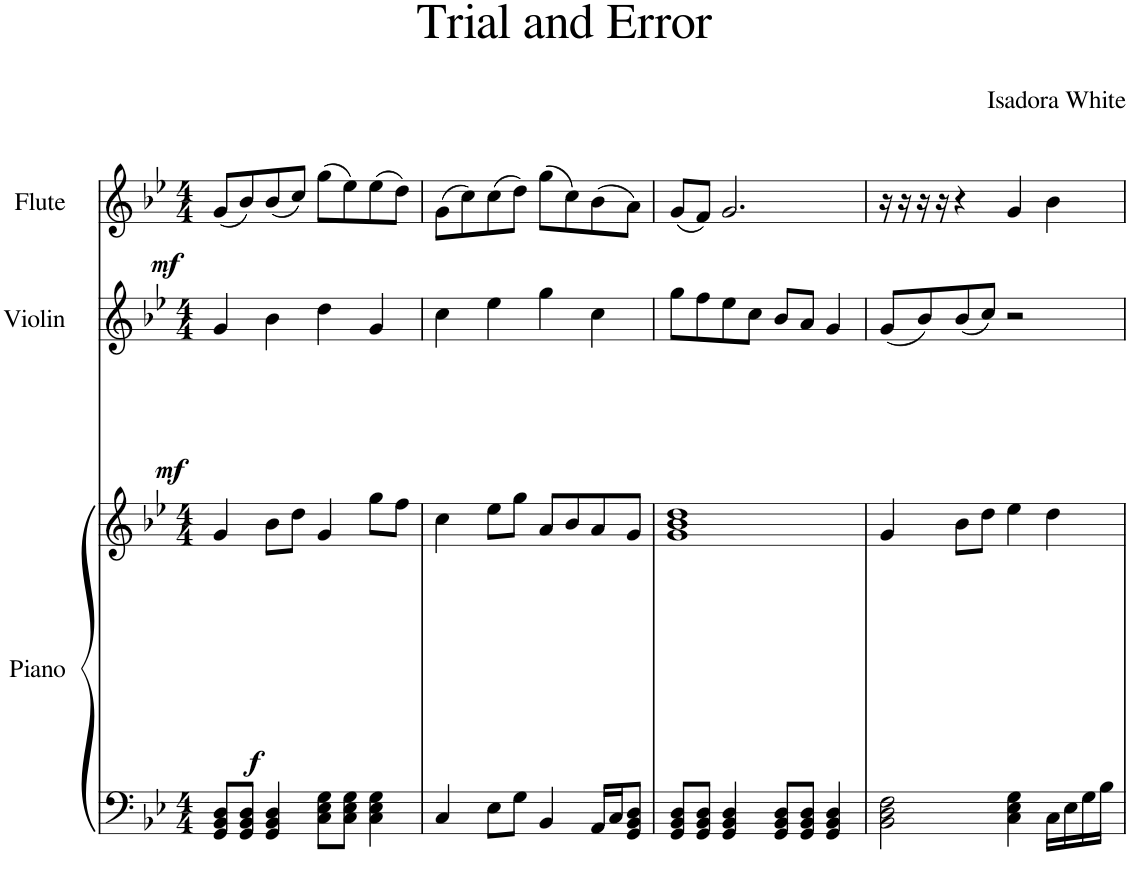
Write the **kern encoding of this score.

**kern	**kern	**dynam	**kern	**dynam	**kern	**dynam
*part3	*part3	*part3	*part2	*part2	*part1	*part1
*staff4	*staff3	*staff3/4	*staff2	*staff2	*staff1	*staff1
*I"Piano	*	*	*I"Violin	*	*I"Flute	*
*I'Pno.	*	*	*I'Vln.	*	*I'Fl.	*
*clefF4	*clefG2	*	*clefG2	*	*clefG2	*
*k[b-e-]	*k[b-e-]	*	*k[b-e-]	*	*k[b-e-]	*
*M4/4	*M4/4	*	*M4/4	*	*M4/4	*
=1	=1	=1	=1	=1	=1	=1
!	!	!LO:DY:b=2	!	!	!	!
!	!	!LO:DY:n=1:b	!	!LO:DY:b	!	!LO:DY:b
8GG/ 8BB-/ 8D/L	4g/	ff f	4g/	mf	(8g/L	mf
8GG/ 8BB-/ 8D/J	.	.	.	.	8b-/)	.
4GG/ 4BB-/ 4D/	8b-\L	.	4b-\	.	(8b-/	.
.	8dd\J	.	.	.	8cc/J)	.
8C\ 8E-\ 8G\L	4g/	.	4dd\	.	(8gg\L	.
8C\ 8E-\ 8G\J	.	.	.	.	8ee-\)	.
4C\ 4E-\ 4G\	8gg\L	.	4g/	.	(8ee-\	.
.	8ff\J	.	.	.	8dd\J)	.
=2	=2	=2	=2	=2	=2	=2
4C/	4cc\	.	4cc\	.	(8g\L	.
.	.	.	.	.	8cc\)	.
8E-\L	8ee-\L	.	4ee-\	.	(8cc\	.
8G\J	8gg\J	.	.	.	8dd\J)	.
4BB-/	8a/L	.	4gg\	.	(8gg\L	.
.	8b-/	.	.	.	8cc\)	.
16AA/LL	8a/	.	4cc\	.	(8b-\	.
16C/J	.	.	.	.	.	.
8GG/ 8BB-/ 8D/J	8g/J	.	.	.	8a\J)	.
=3	=3	=3	=3	=3	=3	=3
8GG/ 8BB-/ 8D/L	1g 1b- 1dd	.	8gg\L	.	(8g/L	.
8GG/ 8BB-/ 8D/J	.	.	8ff\	.	8f/J)	.
4GG/ 4BB-/ 4D/	.	.	8ee-\	.	2.g/	.
.	.	.	8cc\J	.	.	.
8GG/ 8BB-/ 8D/L	.	.	8b-/L	.	.	.
8GG/ 8BB-/ 8D/J	.	.	8a/J	.	.	.
4GG/ 4BB-/ 4D/	.	.	4g/	.	.	.
=4	=4	=4	=4	=4	=4	=4
2BB-\ 2D\ 2F\	4g/	.	8g/L	.	16r	.
.	.	.	.	.	16r	.
.	.	.	8b-/	.	16r	.
.	.	.	.	.	16r	.
.	8b-\L	.	8b-/	.	4r	.
.	8dd\J	.	8cc/J	.	.	.
4C\ 4E-\ 4G\	4ee-\	.	2r	.	4g/	.
16C\LL	4dd\	.	.	.	4b-\	.
16E-\	.	.	.	.	.	.
16G\	.	.	.	.	.	.
16B-\JJ	.	.	.	.	.	.
=	=	=	=	=	=	=
*-	*-	*-	*-	*-	*-	*-
